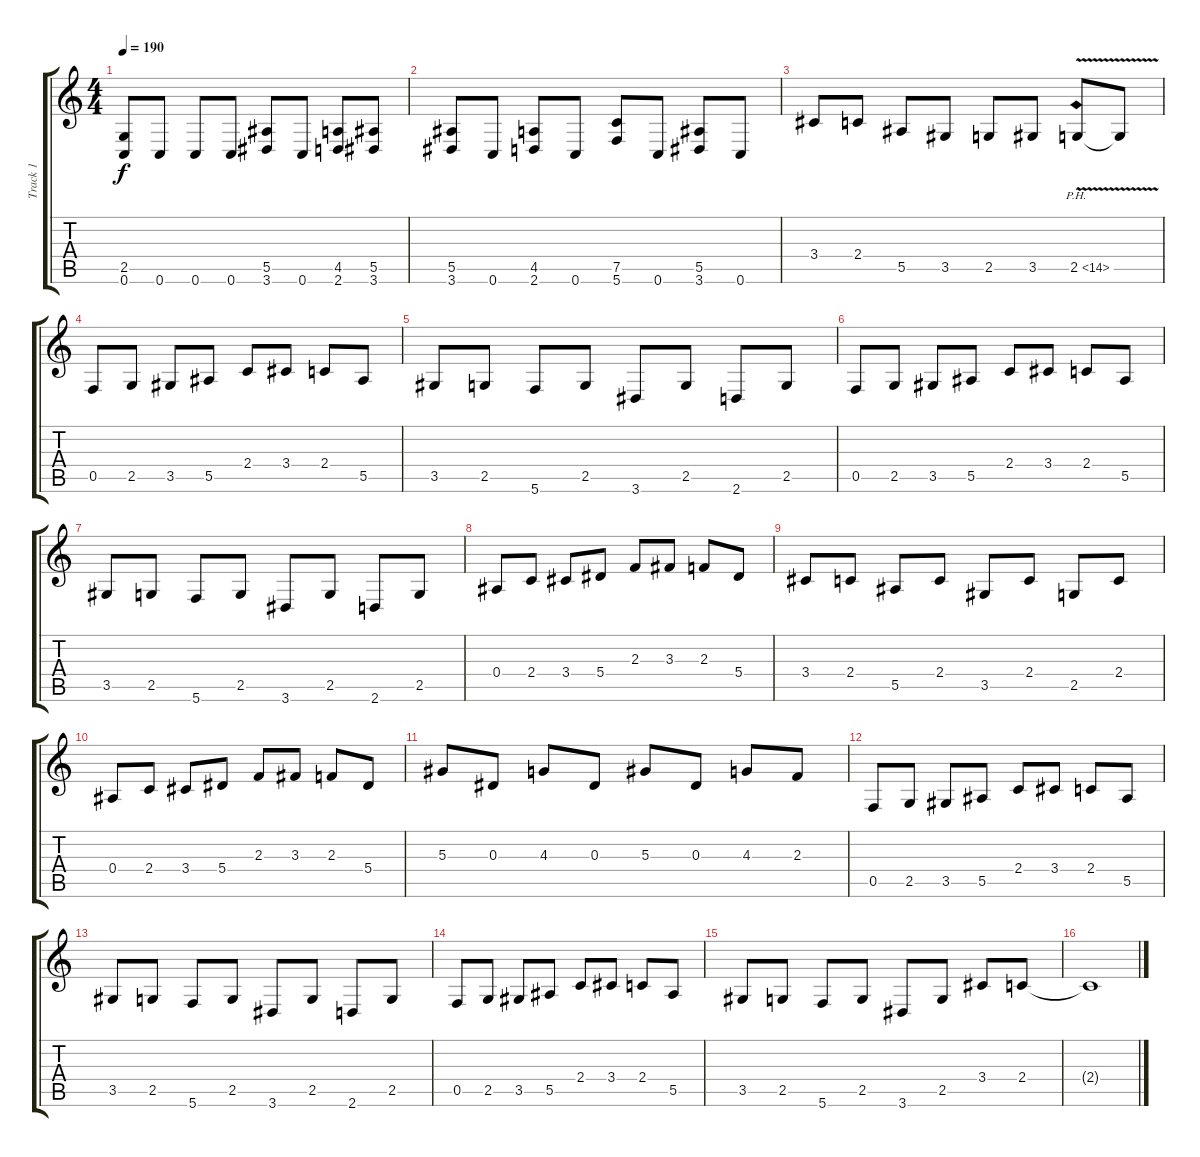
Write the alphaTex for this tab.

\track ("Track 1" "Track 1") {instrument distortionguitar}
\staff {score tabs}
\tuning (C4 G3 Eb3 Bb2 F2 C2) {hide}
\ts (4 4)
\tempo 190
\clef g2
\ks c
(2.5 0.6).8{dy f} 0.6.8 0.6.8 0.6.8 (5.5 3.6).8 0.6.8 (4.5 2.6).8 (5.5 3.6).8 |
(5.5 3.6).8 0.6.8 (4.5 2.6).8 0.6.8 (7.5 5.6).8 0.6.8 (5.5 3.6).8 0.6.8 |
3.4.8 2.4.8 5.5.8 3.5.8 2.5.8 3.5.8 2.5{ph 12 v}.8 2.5{t}.8 |
0.5.8 2.5.8 3.5.8 5.5.8 2.4.8 3.4.8 2.4.8 5.5.8 |
3.5.8 2.5.8 5.6.8 2.5.8 3.6.8 2.5.8 2.6.8 2.5.8 |
0.5.8 2.5.8 3.5.8 5.5.8 2.4.8 3.4.8 2.4.8 5.5.8 |
3.5.8 2.5.8 5.6.8 2.5.8 3.6.8 2.5.8 2.6.8 2.5.8 |
0.4.8 2.4.8 3.4.8 5.4.8 2.3.8 3.3.8 2.3.8 5.4.8 |
3.4.8 2.4.8 5.5.8 2.4.8 3.5.8 2.4.8 2.5.8 2.4.8 |
0.4.8 2.4.8 3.4.8 5.4.8 2.3.8 3.3.8 2.3.8 5.4.8 |
5.3.8 0.3.8 4.3.8 0.3.8 5.3.8 0.3.8 4.3.8 2.3.8 |
0.5.8 2.5.8 3.5.8 5.5.8 2.4.8 3.4.8 2.4.8 5.5.8 |
3.5.8 2.5.8 5.6.8 2.5.8 3.6.8 2.5.8 2.6.8 2.5.8 |
0.5.8 2.5.8 3.5.8 5.5.8 2.4.8 3.4.8 2.4.8 5.5.8 |
3.5.8 2.5.8 5.6.8 2.5.8 3.6.8 2.5.8 3.4.8 2.4.8 |
2.4{t}.1
